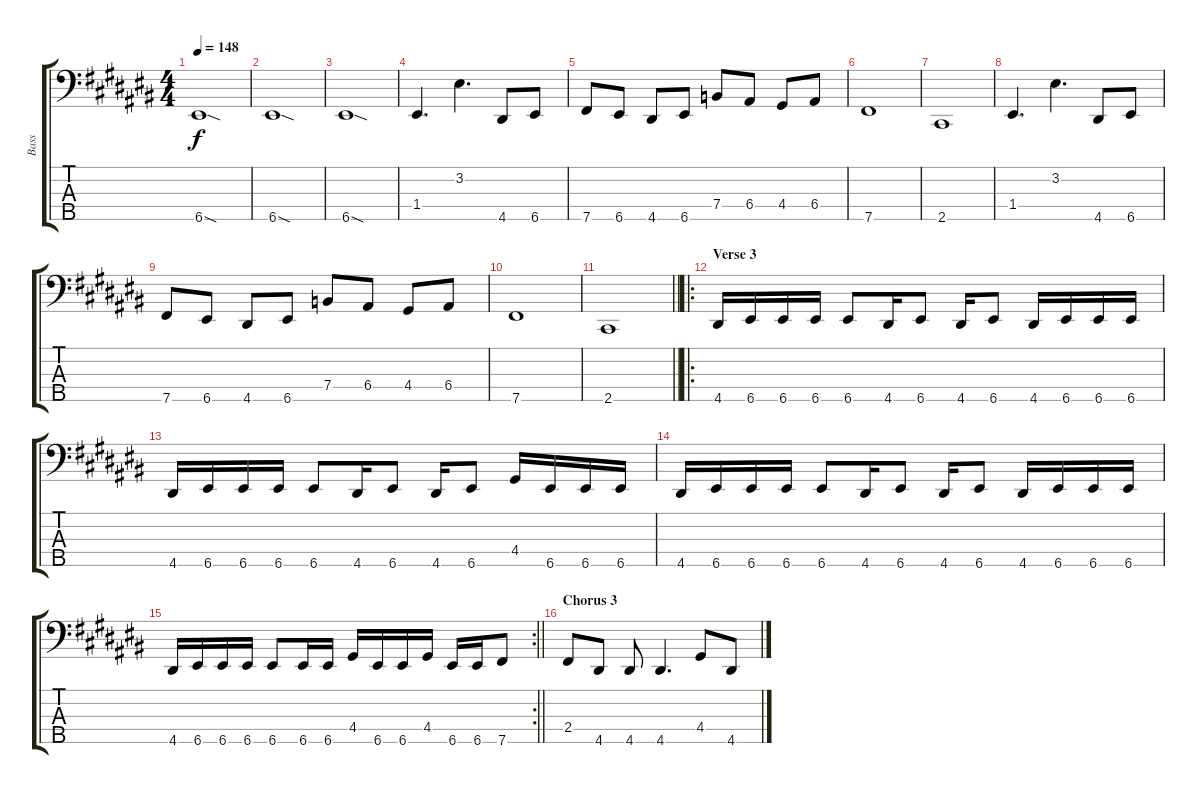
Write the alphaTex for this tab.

\track ("Bass" "Bass") {instrument electricbassfinger}
\staff {score tabs}
\tuning (G2 D2 A1 E1 B0) {hide}
\ts (4 4)
\tempo 148
\clef f4
\ks c#
6.5{sod}.1{dy f} |
6.5{sod}.1 |
6.5{sod}.1 |
1.4.4{d} 3.2.4{d} 4.5.8 6.5.8 |
7.5.8 6.5.8 4.5.8 6.5.8 7.4.8 6.4.8 4.4.8 6.4.8 |
7.5.1 |
2.5.1 |
1.4.4{d} 3.2.4{d} 4.5.8 6.5.8 |
7.5.8 6.5.8 4.5.8 6.5.8 7.4.8 6.4.8 4.4.8 6.4.8 |
7.5.1 |
\barLineRight lightlight
2.5.1 |
\ro
\section ("" "Verse 3")
4.5.16 6.5.16 6.5.16 6.5.16 6.5.8 4.5.16 6.5.8 4.5.16 6.5.8 4.5.16 6.5.16 6.5.16 6.5.16 |
4.5.16 6.5.16 6.5.16 6.5.16 6.5.8 4.5.16 6.5.8 4.5.16 6.5.8 4.4.16 6.5.16 6.5.16 6.5.16 |
4.5.16 6.5.16 6.5.16 6.5.16 6.5.8 4.5.16 6.5.8 4.5.16 6.5.8 4.5.16 6.5.16 6.5.16 6.5.16 |
\rc 2
\barLineRight lightlight
4.5.16 6.5.16 6.5.16 6.5.16 6.5.8 6.5.16 6.5.16 4.4.16 6.5.16 6.5.16 4.4.16 6.5.16 6.5.16 7.5.8 |
\section ("" "Chorus 3")
2.4.8 4.5.8 4.5.8 4.5.4{d} 4.4.8 4.5.8
